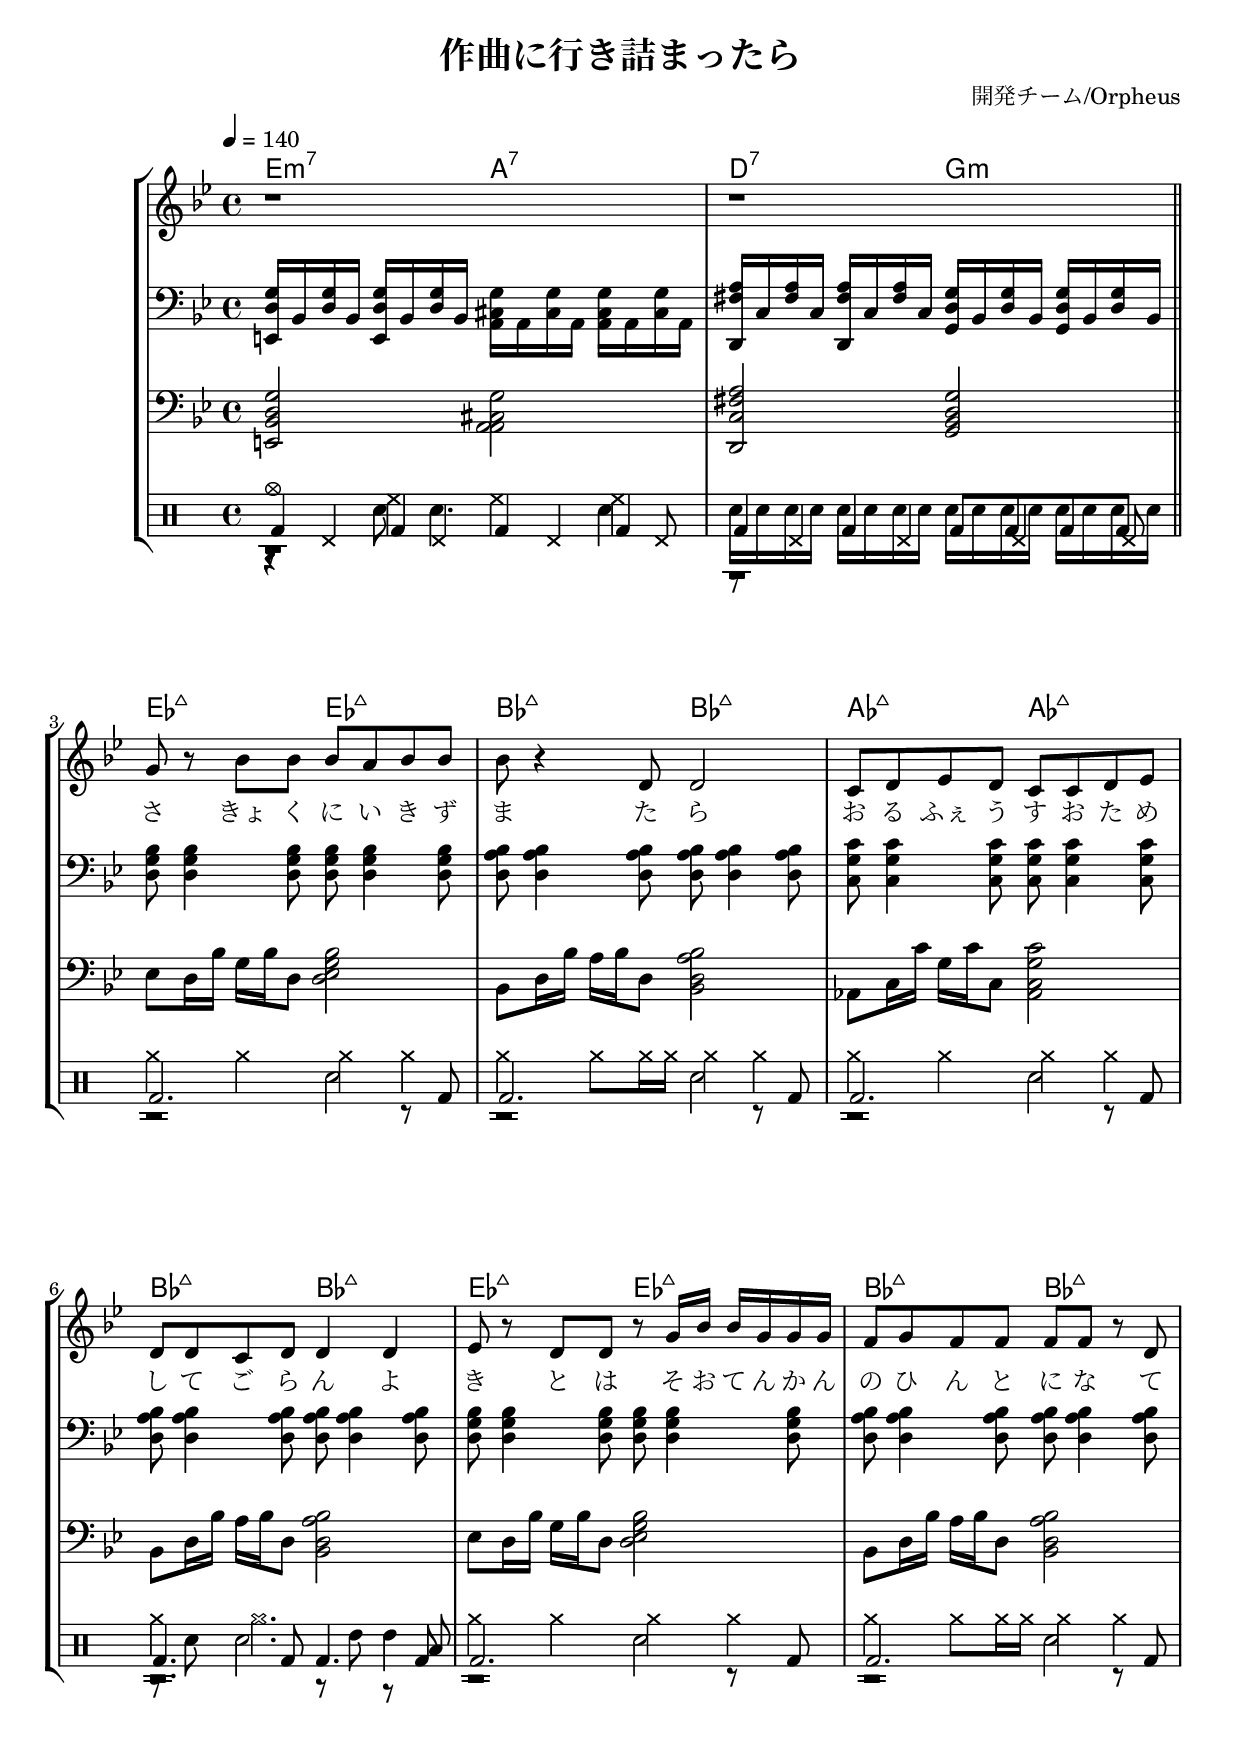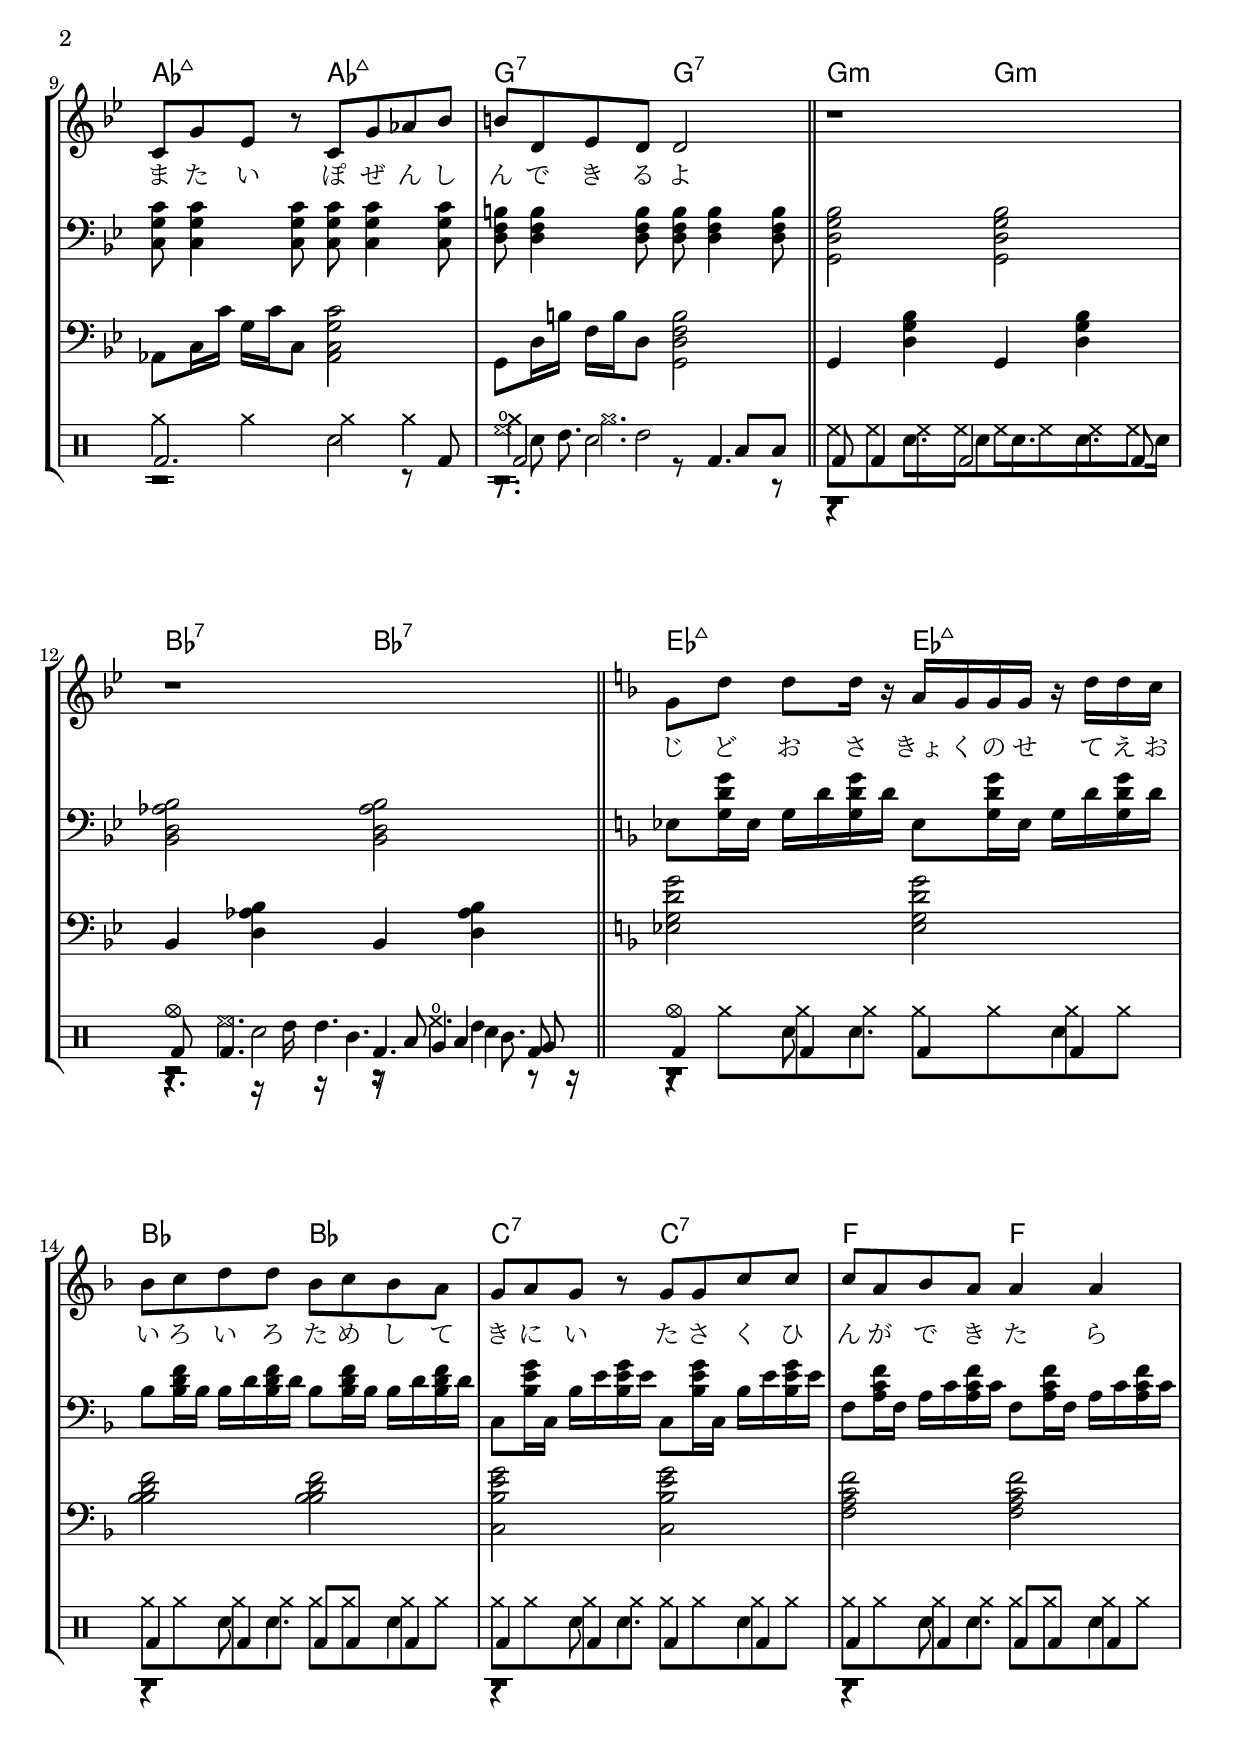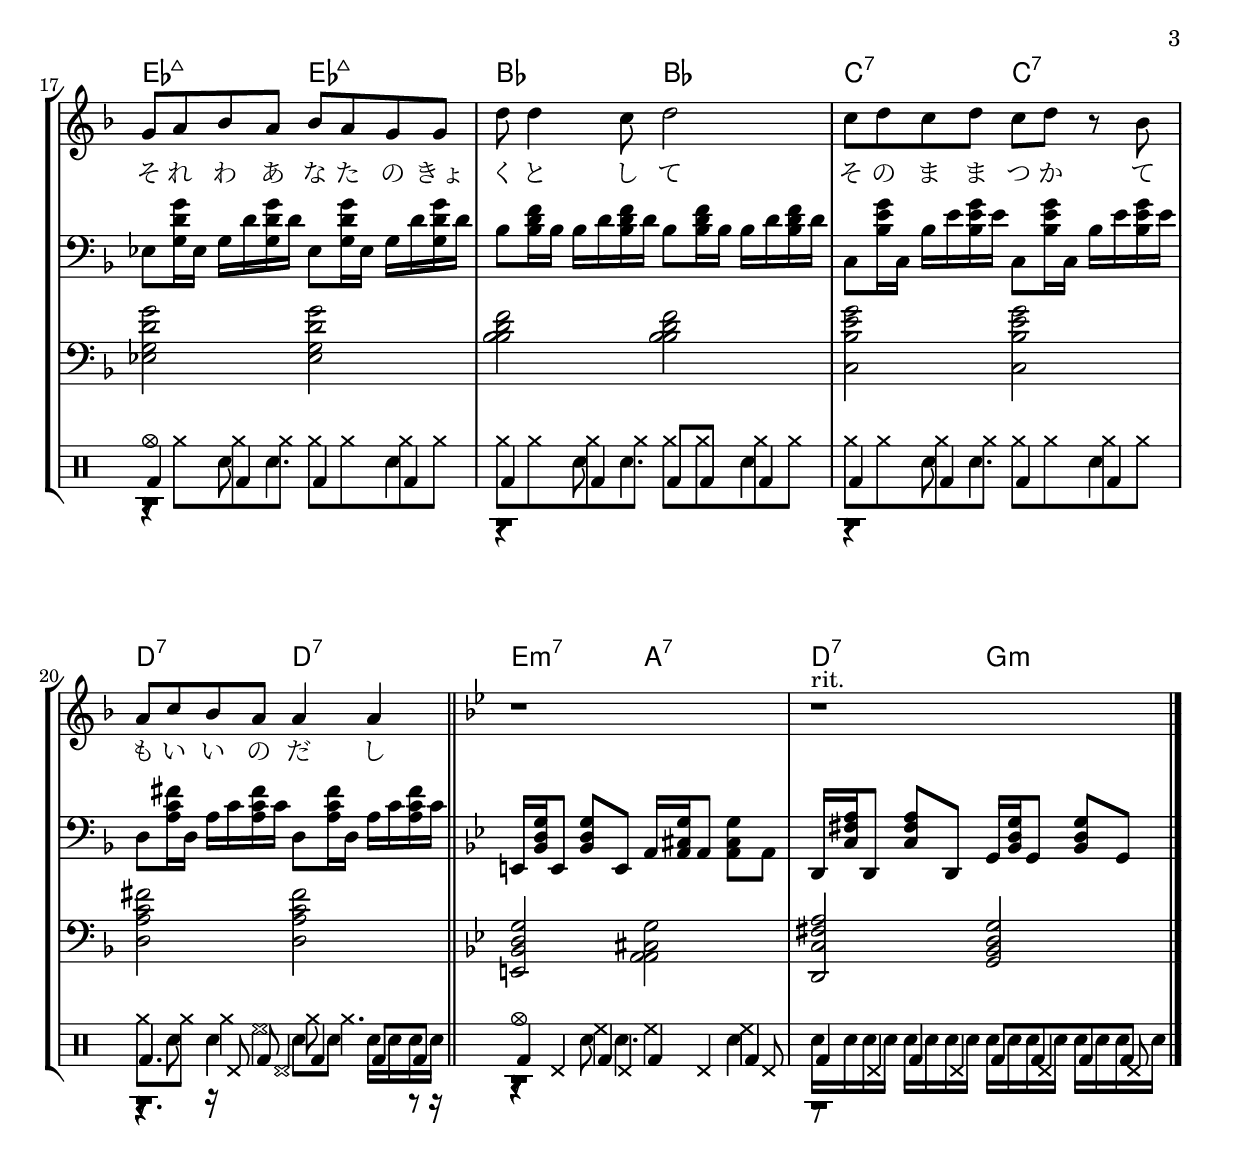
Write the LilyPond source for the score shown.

\version "2.12.1"

\header {
	title = \markup {作曲に行き詰まったら}
	composer = \markup \center-column {開発チーム/Orpheus}
}

harmony = \chordmode {
	e2:m7 a:7 d:7 g:m 

	es:maj7 es:maj7 bes:maj7 bes:maj7 as:maj7 as:maj7 bes:maj7 bes:maj7 es:maj7 es:maj7 bes:maj7 bes:maj7 as:maj7 as:maj7 g:7 g:7 

	g:m g:m bes:7 bes:7 

	es:maj7 es:maj7 bes bes c:7 c:7 f f es:maj7 es:maj7 bes bes c:7 c:7 d:7 d:7 

	e:m7 a:7 d:7 g:m 
}

melody = {
	\key bes \major
	\tempo 4 = 140
	r1 | r1   
	\set Staff.midiInstrument = #"fss0.35"
	 g'8  r8  bes'8  bes'8  bes'8  a'8  bes'8  bes'8 
	bes'8  r4  d'8  d'2 
	c'8  d'8  es'8  d'8  c'8  c'8  d'8  es'8 
	d'8  d'8  c'8  d'8  d'4  d'4 
	es'8  r8  d'8  d'8  r8  g'16  bes'16  bes'16  g'16  g'16  g'16 
	f'8  g'8  f'8  f'8  f'8  f'8  r8  d'8 
	c'8  g'8  es'8  r8  c'8  g'8  as'8  bes'8 
	b'8  d'8  es'8  d'8  d'2
	r1 | r1   
	\set Staff.midiInstrument = #"fss0.32"
		\key f \major
 g'8  d''8  d''8  d''16  r16  a'16  g'16  g'16  g'16  r16  d''16  d''16  c''16 
	bes'8  c''8  d''8  d''8  bes'8  c''8  bes'8  a'8 
	g'8  a'8  g'8  r8  g'8  g'8  c''8  c''8 
	c''8  a'8  bes'8  a'8  a'4  a'4 
	g'8  a'8  bes'8  a'8  bes'8  a'8  g'8  g'8 
	d''8  d''4  c''8  d''2 
	c''8  d''8  c''8  d''8  c''8  d''8  r8  bes'8 
	a'8  c''8  bes'8  a'8  a'4  a'4
	\key bes \major
	r1 | r1^"rit." \bar "|."
}

words = \lyricmode {
	
	さ  きょ  く  に  い  き  ず  ま  た  ら  お  る  ふぇ  う  す  お  た  め  し  て  ご  ら  ん  よ  き  と  は  そ  お  て  ん  か  ん  の  ひ  ん  と  に  な  て  ま  た  い  ぽ  ぜ  ん  し  ん  で  き  る  よ  
	
	じ  ど  お  さ  きょ  く  の  せ  て  え  お  い  ろ  い  ろ  た  め  し  て  き  に  い  た  さ  く  ひ  ん  が  で  き  た  ら  そ  れ  わ  あ  な  た  の  きょ  く  と  し  て  そ  の  ま  ま  つ  か  て  も  い  い  の  だ  し  
	
}

tempochange = {
	\tempo 4 = 140
	r1 | r1 \bar "||"
	\tempo 4 = 140
	r1 | r1 | r1 | r1 | r1 | r1 | r1 | r1 \bar "||"
	\tempo 4 = 140
	r1 | r1 \bar "||"
	\tempo 4 = 140
	r1 | r1 | r1 | r1 | r1 | r1 | r1 | r1 \bar "||"
	\tempo 4 = 140
	r1 | \tempo 4 = 105 r2 \tempo 4 = 93 r2 \bar "|."
}

mainacc = {
	\clef bass
	\set Staff.midiInstrument = #"Synthbrass 1"
	\key bes \major
	\tempo 4 = 140
	<e, d g>16 bes,16 <d g>16 bes,16   <e, d g>16 bes,16 <d g>16 bes,16
	<a, cis g>16 a,16 <cis g>16 a,16   <a, cis g>16 a,16 <cis g>16 a,16
	<d, fis a>16 c16 <fis a>16 c16   <d, fis a>16 c16 <fis a>16 c16
	<g, d g>16 bes,16 <d g>16 bes,16   <g, d g>16 bes,16 <d g>16 bes,16
	\bar "||"

	\set Staff.midiInstrument = #"Trombone"
	<d g bes>8 <d g bes>4 <d g bes>8
	<d g bes>8 <d g bes>4 <d g bes>8
	<d a bes>8 <d a bes>4 <d a bes>8
	<d a bes>8 <d a bes>4 <d a bes>8
	<c g c'>8 <c g c'>4 <c g c'>8
	<c g c'>8 <c g c'>4 <c g c'>8
	<d a bes>8 <d a bes>4 <d a bes>8
	<d a bes>8 <d a bes>4 <d a bes>8
	<d g bes>8 <d g bes>4 <d g bes>8
	<d g bes>8 <d g bes>4 <d g bes>8
	<d a bes>8 <d a bes>4 <d a bes>8
	<d a bes>8 <d a bes>4 <d a bes>8
	<c g c'>8 <c g c'>4 <c g c'>8
	<c g c'>8 <c g c'>4 <c g c'>8
	<d f b>8 <d f b>4 <d f b>8
	<d f b>8 <d f b>4 <d f b>8
	\bar "||"

	\set Staff.midiInstrument = #"Orchestra Hit"
	<g, d g bes>2
	<g, d g bes>2
	<bes, d as bes>2
	<bes, d as bes>2
	\bar "||"

	\set Staff.midiInstrument = #"Harpsichord"
	\key f \major
	es8 <g d' g'>16 es16   g16 d'16 <g d' g'>16 d'16
	es8 <g d' g'>16 es16   g16 d'16 <g d' g'>16 d'16
	bes8 <bes d' f'>16 bes16   bes16 d'16 <bes d' f'>16 d'16
	bes8 <bes d' f'>16 bes16   bes16 d'16 <bes d' f'>16 d'16
	c8 <bes e' g'>16 c16   bes16 e'16 <bes e' g'>16 e'16
	c8 <bes e' g'>16 c16   bes16 e'16 <bes e' g'>16 e'16
	f8 <a c' f'>16 f16   a16 c'16 <a c' f'>16 c'16
	f8 <a c' f'>16 f16   a16 c'16 <a c' f'>16 c'16
	es8 <g d' g'>16 es16   g16 d'16 <g d' g'>16 d'16
	es8 <g d' g'>16 es16   g16 d'16 <g d' g'>16 d'16
	bes8 <bes d' f'>16 bes16   bes16 d'16 <bes d' f'>16 d'16
	bes8 <bes d' f'>16 bes16   bes16 d'16 <bes d' f'>16 d'16
	c8 <bes e' g'>16 c16   bes16 e'16 <bes e' g'>16 e'16
	c8 <bes e' g'>16 c16   bes16 e'16 <bes e' g'>16 e'16
	d8 <a c' fis'>16 d16   a16 c'16 <a c' fis'>16 c'16
	d8 <a c' fis'>16 d16   a16 c'16 <a c' fis'>16 c'16
	\bar "||"

	\set Staff.midiInstrument = #"Synthbrass 1"
	\key bes \major
	e,16 <bes, d g>16 e,8 <bes, d g>8 e,8
	a,16 <a, cis g>16 a,8 <a, cis g>8 a,8
	d,16 <c fis a>16 d,8 <c fis a>8 d,8
	g,16 <bes, d g>16 g,8 <bes, d g>8 g,8
	\bar "|."
}

subacc = {
	\clef bass
	\set Staff.midiInstrument = #"Guitar harmonics"
	\key bes \major
	\tempo 4 = 140
	<e, bes, d g>2
	<a, a, cis g>2
	<d, c fis a>2
	<g, bes, d g>2
	\bar "||"

	\set Staff.midiInstrument = #"Contrabass"
	es8 d16 bes g bes d8
	<es d g bes>2
	bes,8 d16 bes a bes d8
	<bes, d a bes>2
	as,8 c16 c' g c' c8
	<as, c g c'>2
	bes,8 d16 bes a bes d8
	<bes, d a bes>2
	es8 d16 bes g bes d8
	<es d g bes>2
	bes,8 d16 bes a bes d8
	<bes, d a bes>2
	as,8 c16 c' g c' c8
	<as, c g c'>2
	g,8 d16 b f b d8
	<g, d f b>2
	\bar "||"

	\set Staff.midiInstrument = #"String Ensemble 1"
	g,4 <d g bes>4
	g,4 <d g bes>4
	bes,4 <d as bes>4
	bes,4 <d as bes>4
	\bar "||"

	\set Staff.midiInstrument = #"String Ensemble 1"
	\key f \major
	<es g d' g'>2
	<es g d' g'>2
	<bes bes d' f'>2
	<bes bes d' f'>2
	<c bes e' g'>2
	<c bes e' g'>2
	<f a c' f'>2
	<f a c' f'>2
	<es g d' g'>2
	<es g d' g'>2
	<bes bes d' f'>2
	<bes bes d' f'>2
	<c bes e' g'>2
	<c bes e' g'>2
	<d a c' fis'>2
	<d a c' fis'>2
	\bar "||"

	\set Staff.midiInstrument = #"Guitar harmonics"
	\key bes \major
	<e, bes, d g>2
	<a, a, cis g>2
	<d, c fis a>2
	<g, bes, d g>2
	\bar "|."
}

percA = {
	\drummode {
	r4 hh4 hh4 hh4  |r1  \bar "||"
	cymr4 cymr4 cymr4 cymr4  |cymr4 cymr8 cymr16 cymr16 cymr4 cymr4  |cymr4 cymr4 cymr4 cymr4  |cymr4 cymr2.  |cymr4 cymr4 cymr4 cymr4  |cymr4 cymr8 cymr16 cymr16 cymr4 cymr4  |cymr4 cymr4 cymr4 cymr4  |cymr4 cymr2.  \bar "||"
	hh8 hh8 hh8 hh8 hh8 hh8 hh8 hh8  |r8 hh2. r8  \bar "||"
	r8 cymr8 cymr8 cymr8 cymr8 cymr8 cymr8 cymr8  |cymr8 cymr8 cymr8 cymr8 cymr8 cymr8 cymr8 cymr8  |cymr8 cymr8 cymr8 cymr8 cymr8 cymr8 cymr8 cymr8  |cymr8 cymr8 cymr8 cymr8 cymr8 cymr8 cymr8 cymr8  |r8 cymr8 cymr8 cymr8 cymr8 cymr8 cymr8 cymr8  |cymr8 cymr8 cymr8 cymr8 cymr8 cymr8 cymr8 cymr8  |cymr8 cymr8 cymr8 cymr8 cymr8 cymr8 cymr8 cymr8  |cymr8 cymr8 cymr4 cymr8 cymr4.  \bar "||"
	r4 hh4 hh4 hh4  |r1  \bar "|."
	}
}

percB = {
	\drummode {
	r4 sn8 sn4. sn4  |sn16 sn16 sn16 sn16 sn16 sn16 sn16 sn16 sn16 sn16 sn16 sn16 sn16 sn16 sn16 sn16  \bar "||"
	r2 sn2  |r2 sn2  |r2 sn2  |r8 sn8 sn2.  |r2 sn2  |r2 sn2  |r2 sn2  |r8 sn8 sn2.  \bar "||"
	r4 sn8. sn8 sn8. sn8. sn16  |r4 sn2 sn4  \bar "||"
	r4 sn8 sn4. sn4  |r4 sn8 sn4. sn4  |r4 sn8 sn4. sn4  |r4 sn8 sn4. sn4  |r4 sn8 sn4. sn4  |r4 sn8 sn4. sn4  |r4 sn8 sn4. sn4  |r8 sn8 sn4 sn8 sn8 sn16 sn16 sn16 sn16  \bar "||"
	r4 sn8 sn4. sn4  |sn16 sn16 sn16 sn16 sn16 sn16 sn16 sn16 sn16 sn16 sn16 sn16 sn16 sn16 sn16 sn16  \bar "|."
	}
}

percC = {
	\drummode {
	bd4 bd4 bd4 bd4  |bd4 bd4 bd8 bd8 bd8 bd8  \bar "||"
	bd2. r8 bd8  |bd2. r8 bd8  |bd2. r8 bd8  |bd4. bd8 bd4. bd8  |bd2. r8 bd8  |bd2. r8 bd8  |bd2. r8 bd8  |bd2 r8 bd4.  \bar "||"
	bd8 bd4 bd2 bd8  |bd8 bd4. bd4. bd8  \bar "||"
	bd4 bd4 bd4 bd4  |bd4 bd4 bd8 bd8 bd4  |bd4 bd4 bd4 bd4  |bd4 bd4 bd8 bd8 bd4  |bd4 bd4 bd4 bd4  |bd4 bd4 bd8 bd8 bd4  |bd4 bd4 bd4 bd4  |bd4. bd8 bd4 bd8 bd8  \bar "||"
	bd4 bd4 bd4 bd4  |bd4 bd4 bd8 bd8 bd8 bd8  \bar "|."
	}
}

percD = {
	\drummode {
	r8 hhp4 hhp4 hhp4 hhp8  |r8 hhp4 hhp4 hhp4 hhp8  \bar "||"
	r1 |r1 |r1 |r2 r8 tommh8 tommh4  |r1 |r1 |r1 |r8. tommh8. tommh2 r8  \bar "||"
	r1  |r2 r8 hho4.  \bar "||"
	cymc1  |r1 |r1 |r1 |cymc1  |r1 |r1 |r1 \bar "||"
	r8 hhp4 hhp4 hhp4 hhp8  |r8 hhp4 hhp4 hhp4 hhp8  \bar "|."
	}
}

percE = {
	\drummode {
	cymc1  |r1 \bar "||"
	r1 |r1 |r1 |r2. r8 toml8  |r1 |r1 |r1 |r2. toml8 toml8  \bar "||"
	r1 |cymc1  \bar "||"
	r1 |r1 |r1 |r1 |r1 |r1 |r1 |r4 r16 hhp8 hhp2 r16  \bar "||"
	cymc1  |r1 \bar "|."
	}
}

percF = {
	\drummode {
	r1 | r1 \bar "||"
	r1 |r1 |r1 |r1 |r1 |r1 |r1 |hho1  \bar "||"
	r1 |r4 r16 tommh16 tommh4. tommh4  \bar "||"
	r1 |r1 |r1 |r1 |r1 |r1 |r1 |r4. hh2 r8  \bar "||"
	r1 | r1 \bar "|."
	}
}

percG = {
	\drummode {
	r1 | r1 \bar "||"
	r1 | r1 | r1 | r1 | r1 | r1 | r1 | r1 \bar "||"
	r1 |r4. r16 tomml4. tomml8.  \bar "||"
	r1 | r1 | r1 | r1 | r1 | r1 | r1 | r1 \bar "||"
	r1 | r1 \bar "|."
	}
}

percH = {
	\drummode {
	r1 | r1 \bar "||"
	r1 | r1 | r1 | r1 | r1 | r1 | r1 | r1 \bar "||"
	r1 |r2 r16 toml8 toml4 r16  \bar "||"
	r1 | r1 | r1 | r1 | r1 | r1 | r1 | r1 \bar "||"
	r1 | r1 \bar "|."
	}
}

percI = {
	\drummode {
	r1 | r1 \bar "||"
	r1 | r1 | r1 | r1 | r1 | r1 | r1 | r1 \bar "||"
	r1 |r2 r8 tomfh4 tomfh8  \bar "||"
	r1 | r1 | r1 | r1 | r1 | r1 | r1 | r1 \bar "||"
	r1 | r1 \bar "|."
	}
}

\score {
	<<
		\new StaffGroup <<
			\new ChordNames {\harmony}
			\new Voice = "melody" {\melody}
			\new Lyrics \lyricsto "melody" \words
			\new Staff = "mainacc" {\mainacc}
			\new Staff = "subacc" {\subacc}
			\new DrumStaff <<
				\new DrumVoice {\percA}
				\new DrumVoice {\percB}
				\new DrumVoice {\percC}
				\new DrumVoice {\percD}
				\new DrumVoice {\percE}
				\new DrumVoice {\percF}
				\new DrumVoice {\percG}
				\new DrumVoice {\percH}
				\new DrumVoice {\percI}
			>>
		>>
	>>
	\layout { }
}
